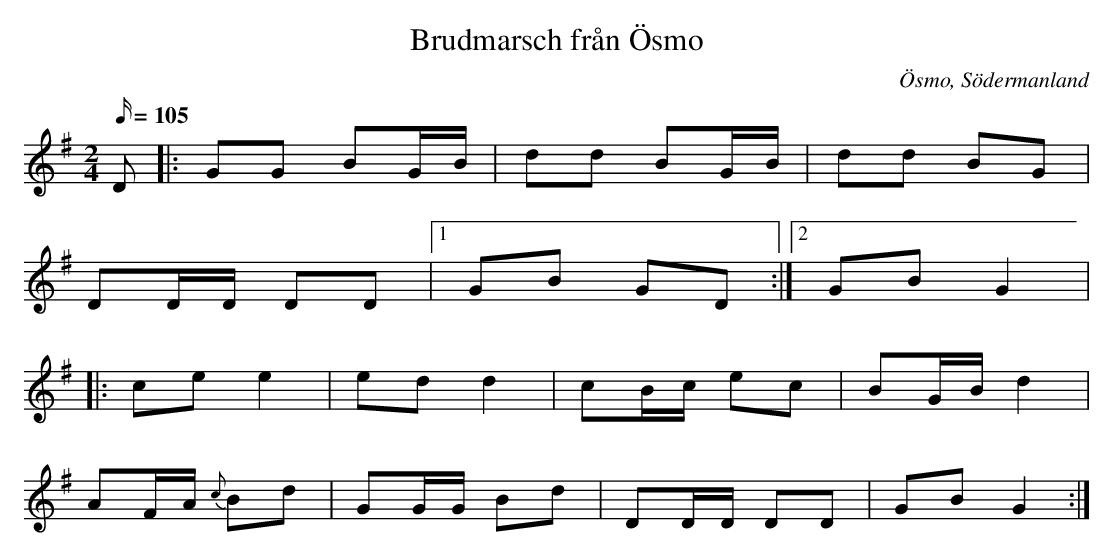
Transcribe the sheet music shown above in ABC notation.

X:1
T:Brudmarsch från Ösmo
O:Ösmo, Södermanland
M:2/4
L:1/16
Q:105
K:G
D2 |: G2G2 B2GB | d2d2 B2GB | d2d2 B2G2 |
D2DD D2D2 |1 G2B2 G2D2:|2 G2B2 G4 |
|: c2e2 e4 | e2d2 d4 | c2Bc e2c2 | B2GB d4 |
A2FA {c}B2d2 | G2GG B2d2 | D2DD D2D2 | G2B2 G4 :|
